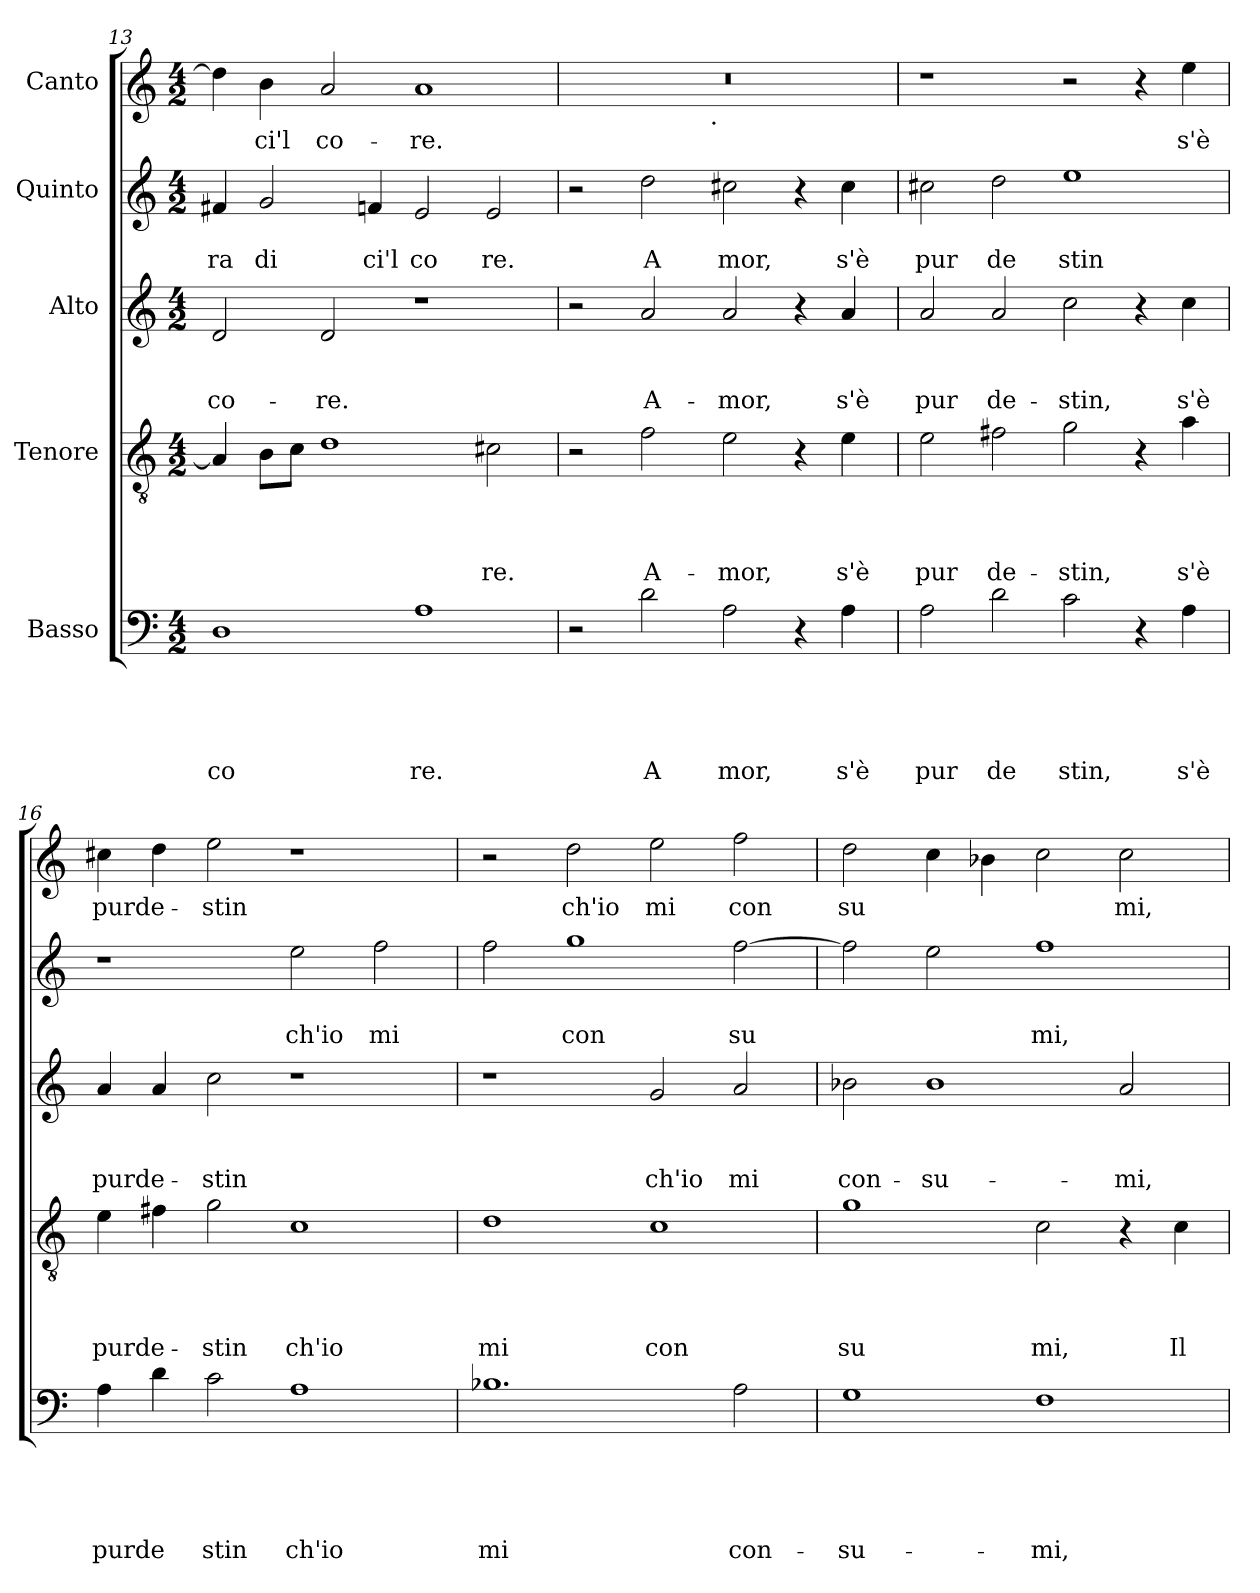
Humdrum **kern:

**kern	**text	**text	**text	**text	**text	**kern	**text	**text	**text	**text	**kern	**text	**text	**text	**kern	**text	**text	**kern	**text
*part5	*part5	*part5	*part5	*part5	*part5	*part4	*part4	*part4	*part4	*part4	*part3	*part3	*part3	*part3	*part2	*part2	*part2	*part1	*part1
*staff5	*staff5	*staff5	*staff5	*staff5	*staff5	*staff4	*staff4	*staff4	*staff4	*staff4	*staff3	*staff3	*staff3	*staff3	*staff2	*staff2	*staff2	*staff1	*staff1
*I"Basso	*	*	*	*	*	*I"Tenore	*	*	*	*	*I"Alto	*	*	*	*I"Quinto	*	*	*I"Canto	*
*clefF4	*	*	*	*	*	*clefGv2	*	*	*	*	*clefG2	*	*	*	*clefG2	*	*	*clefG2	*
*k[]	*	*	*	*	*	*k[]	*	*	*	*	*k[]	*	*	*	*k[]	*	*	*k[]	*
*C:	*	*	*	*	*	*C:	*	*	*	*	*C:	*	*	*	*C:	*	*	*C:	*
*M4/2	*	*	*	*	*	*M4/2	*	*	*	*	*M4/2	*	*	*	*M4/2	*	*	*M4/2	*
=13	=13	=13	=13	=13	=13	=13	=13	=13	=13	=13	=13	=13	=13	=13	=13	=13	=13	=13	=13
!	!	!	!	!	!LO:LY:b	!	!	!	!	!	!	!	!	!LO:LY:b	!	!	!LO:LY:b	!	!
1D	.	.	.	.	co	4A/]	.	.	.	.	2d/	.	.	co-	4f#X/	.	ra	4dd\]	.
!	!	!	!	!	!	!	!	!	!	!	!	!	!	!	!	!	!LO:LY:b	!	!LO:LY:b
.	.	.	.	.	.	8B\L	.	.	.	.	.	.	.	.	2g/	.	di	4b\	-ci'l
.	.	.	.	.	.	8c\J	.	.	.	.	.	.	.	.	.	.	.	.	.
!	!	!	!	!	!	!	!	!	!	!	!	!	!	!LO:LY:b	!	!	!	!	!LO:LY:b
.	.	.	.	.	.	1d	.	.	.	.	2d/	.	.	-re.	.	.	.	2a/	co-
!	!	!	!	!	!	!	!	!	!	!	!	!	!	!	!	!	!LO:LY:b	!	!
.	.	.	.	.	.	.	.	.	.	.	.	.	.	.	4fn/	.	ci'l	.	.
!	!	!	!	!	!LO:LY:b	!	!	!	!	!	!	!	!	!	!	!	!LO:LY:b	!	!LO:LY:b
1A	.	.	.	.	re.	.	.	.	.	.	1r	.	.	.	2e/	.	co	1a	-re.
!	!	!	!	!	!	!	!	!	!	!LO:LY:b	!	!	!	!	!	!	!LO:LY:b	!	!
.	.	.	.	.	.	2c#X\	.	.	.	-re.	.	.	.	.	2e/	.	re.	.	.
=14	=14	=14	=14	=14	=14	=14	=14	=14	=14	=14	=14	=14	=14	=14	=14	=14	=14	=14	=14
*	*	*	*	*	*	*	*	*	*	*	*	*	*	*	*	*	*	*^	*
2r	.	.	.	.	.	2r	.	.	.	.	2r	.	.	.	2r	.	.	0r	2ryy	.
!	!	!	!	!	!LO:LY:b	!	!	!	!	!LO:LY:b	!	!	!	!LO:LY:b	!	!	!LO:LY:b	!	!	!
2d\	.	.	.	.	A	2f\	.	.	.	A-	2a/	.	.	A-	2dd\	.	A	.	4...ryy	.
!	!	!	!	!	!	!	!	!	!	!	!	!	!	!	!	!	!	!	!LO:TX:b:t=.	!
.	.	.	.	.	.	.	.	.	.	.	.	.	.	.	.	.	.	.	1ryy	.
!	!	!	!	!	!LO:LY:b	!	!	!	!	!LO:LY:b	!	!	!	!LO:LY:b	!	!	!LO:LY:b	!	!	!
2A\	.	.	.	.	mor,	2e\	.	.	.	-mor,	2a/	.	.	-mor,	2cc#X\	.	mor,	.	.	.
4r	.	.	.	.	.	4r	.	.	.	.	4r	.	.	.	4r	.	.	.	.	.
!	!	!	!	!	!LO:LY:b	!	!	!	!	!LO:LY:b	!	!	!	!LO:LY:b	!	!	!LO:LY:b	!	!	!
4A\	.	.	.	.	s'è	4e\	.	.	.	s'è	4a/	.	.	s'è	4cc#\	.	s'è	.	.	.
.	.	.	.	.	.	.	.	.	.	.	.	.	.	.	.	.	.	.	32ryy	.
=15	=15	=15	=15	=15	=15	=15	=15	=15	=15	=15	=15	=15	=15	=15	=15	=15	=15	=15	=15	=15
!	!	!	!	!	!LO:LY:b	!	!	!	!	!LO:LY:b	!	!	!	!LO:LY:b	!	!	!LO:LY:b	!	!	!
*	*	*	*	*	*	*	*	*	*	*	*	*	*	*	*	*	*	*v	*v	*
2A\	.	.	.	.	pur	2e\	.	.	.	pur	2a/	.	.	pur	2cc#X\	.	pur	1r	.
!	!	!	!	!	!LO:LY:b	!	!	!	!	!LO:LY:b	!	!	!	!LO:LY:b	!	!	!LO:LY:b	!	!
2d\	.	.	.	.	de	2f#X\	.	.	.	de-	2a/	.	.	de-	2dd\	.	de	.	.
!	!	!	!	!	!LO:LY:b	!	!	!	!	!LO:LY:b	!	!	!	!LO:LY:b	!	!	!LO:LY:b	!	!
2c\	.	.	.	.	stin,	2g\	.	.	.	-stin,	2cc\	.	.	-stin,	1ee	.	stin	2r	.
4r	.	.	.	.	.	4r	.	.	.	.	4r	.	.	.	.	.	.	4r	.
!	!	!	!	!	!LO:LY:b	!	!	!	!	!LO:LY:b	!	!	!	!LO:LY:b	!	!	!	!	!LO:LY:b
4A\	.	.	.	.	s'è	4a\	.	.	.	s'è	4cc\	.	.	s'è	.	.	.	4ee\	s'è
=16	=16	=16	=16	=16	=16	=16	=16	=16	=16	=16	=16	=16	=16	=16	=16	=16	=16	=16	=16
!	!	!	!	!	!LO:LY:b	!	!	!	!	!LO:LY:b	!	!	!	!LO:LY:b	!	!	!	!	!LO:LY:b
4A\	.	.	.	.	purde	4e\	.	.	.	purde-	4a/	.	.	purde-	1r	.	.	4cc#X\	purde-
4d\	.	.	.	.	.	4f#X\	.	.	.	.	4a/	.	.	.	.	.	.	4dd\	.
!	!	!	!	!	!LO:LY:b	!	!	!	!	!LO:LY:b	!	!	!	!LO:LY:b	!	!	!	!	!LO:LY:b
2c\	.	.	.	.	stin	2g\	.	.	.	-stin	2cc\	.	.	-stin	.	.	.	2ee\	-stin
!	!	!	!	!	!LO:LY:b	!	!	!	!	!LO:LY:b	!	!	!	!	!	!	!LO:LY:b	!	!
1A	.	.	.	.	ch'io	1c	.	.	.	ch'io	1r	.	.	.	2ee\	.	ch'io	1r	.
!	!	!	!	!	!	!	!	!	!	!	!	!	!	!	!	!	!LO:LY:b	!	!
.	.	.	.	.	.	.	.	.	.	.	.	.	.	.	2ff\	.	mi	.	.
!!LO:PB:g=z
=17	=17	=17	=17	=17	=17	=17	=17	=17	=17	=17	=17	=17	=17	=17	=17	=17	=17	=17	=17
!	!	!	!	!	!LO:LY:b	!	!	!	!	!LO:LY:b	!	!	!	!	!	!	!	!	!
1.B-X	.	.	.	.	mi	1d	.	.	.	mi	1r	.	.	.	2ff\	.	.	2r	.
!	!	!	!	!	!	!	!	!	!	!	!	!	!	!	!	!	!LO:LY:b	!	!LO:LY:b
.	.	.	.	.	.	.	.	.	.	.	.	.	.	.	1gg	.	con	2dd\	ch'io
!	!	!	!	!	!	!	!	!	!	!LO:LY:b	!	!	!	!LO:LY:b	!	!	!	!	!LO:LY:b
.	.	.	.	.	.	1c	.	.	.	con	2g/	.	.	ch'io	.	.	.	2ee\	mi
!	!	!	!	!	!LO:LY:b	!	!	!	!	!	!	!	!	!LO:LY:b	!	!	!LO:LY:b	!	!LO:LY:b
2A\	.	.	.	.	con-	.	.	.	.	.	2a/	.	.	mi	[>2ff\	.	su	2ff\	con
=18	=18	=18	=18	=18	=18	=18	=18	=18	=18	=18	=18	=18	=18	=18	=18	=18	=18	=18	=18
!	!	!	!	!	!LO:LY:b	!	!	!	!	!LO:LY:b	!	!	!	!LO:LY:b	!	!	!	!	!LO:LY:b
1G	.	.	.	.	-su-	1g	.	.	.	su	2b-X\	.	.	con-	2ff\]	.	.	2dd\	su
!	!	!	!	!	!	!	!	!	!	!	!	!	!	!LO:LY:b	!	!	!	!	!
.	.	.	.	.	.	.	.	.	.	.	1b-	.	.	-su-	2ee\	.	.	4cc\	.
.	.	.	.	.	.	.	.	.	.	.	.	.	.	.	.	.	.	4b-X\	.
!	!	!	!	!	!LO:LY:b	!	!	!	!	!LO:LY:b	!	!	!	!	!	!	!LO:LY:b	!	!
1F	.	.	.	.	-mi,	2c\	.	.	.	mi,	.	.	.	.	1ff	.	mi,	2cc\	.
!	!	!	!	!	!	!	!	!	!	!	!	!	!	!LO:LY:b	!	!	!	!	!LO:LY:b
.	.	.	.	.	.	4r	.	.	.	.	2a/	.	.	-mi,	.	.	.	2cc\	mi,
!	!	!	!	!	!	!	!	!	!	!LO:LY:b	!	!	!	!	!	!	!	!	!
.	.	.	.	.	.	4c\	.	.	.	Il	.	.	.	.	.	.	.	.	.
=	=	=	=	=	=	=	=	=	=	=	=	=	=	=	=	=	=	=	=
*-	*-	*-	*-	*-	*-	*-	*-	*-	*-	*-	*-	*-	*-	*-	*-	*-	*-	*-	*-
